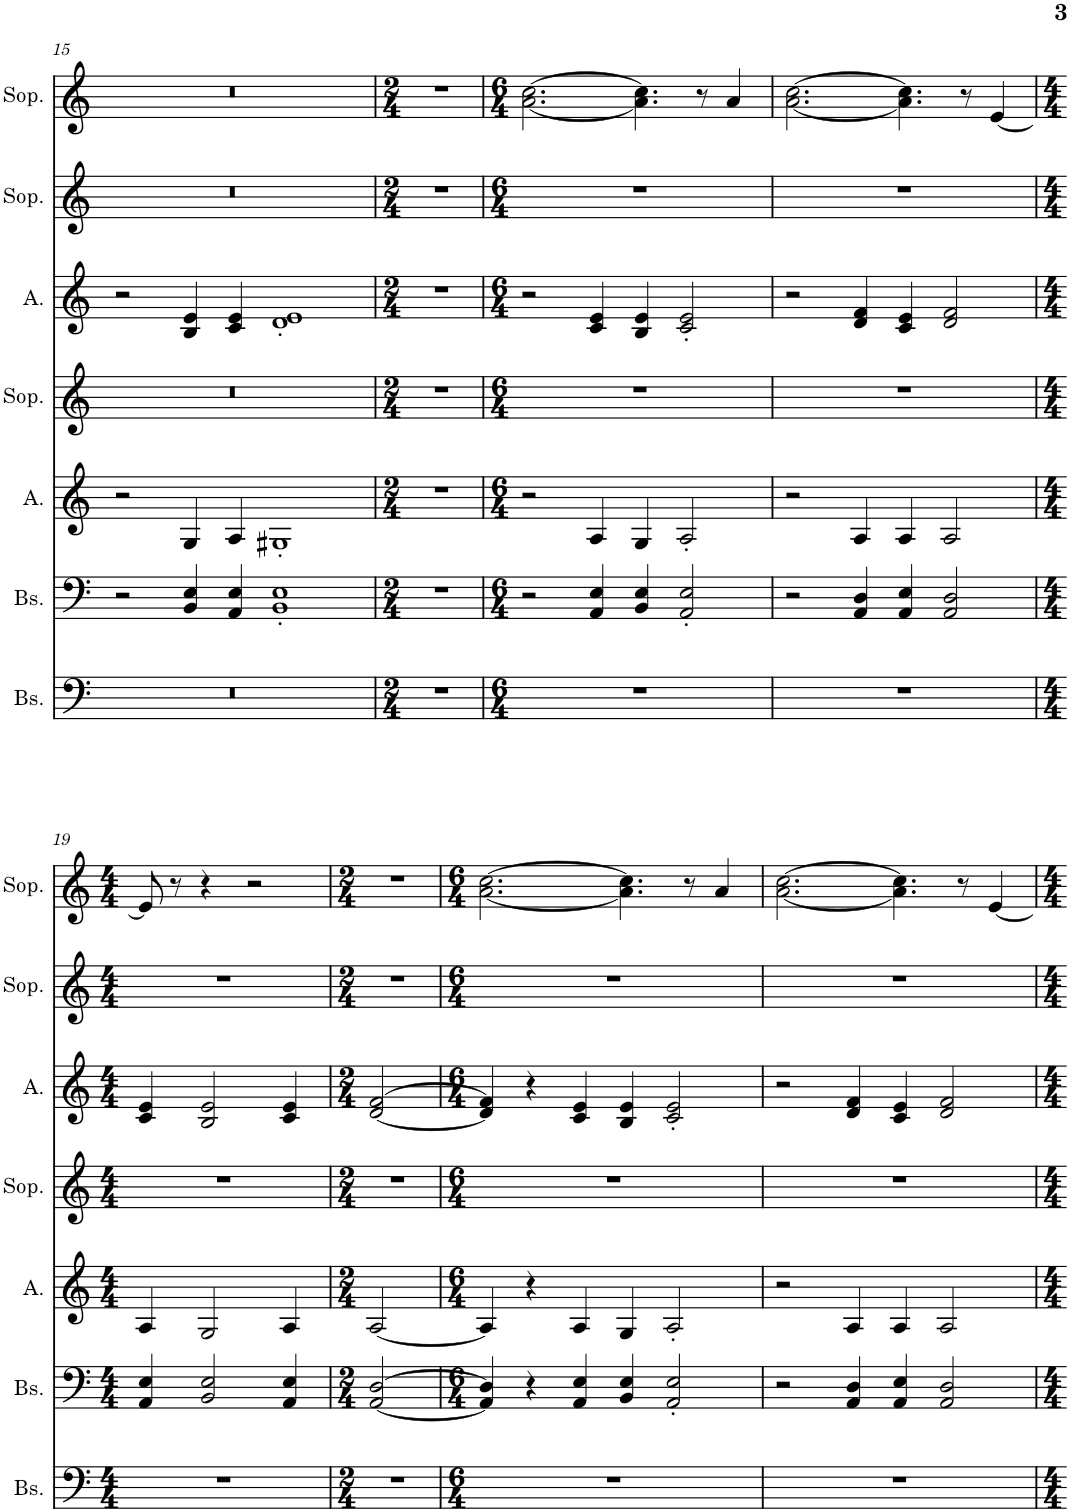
**kern	**kern	**kern	**kern	**kern	**kern	**kern
*part7	*part6	*part5	*part4	*part3	*part2	*part1
*staff7	*staff6	*staff5	*staff4	*staff3	*staff2	*staff1
*I"Bas, Бас	*I"Bas, Бас	*I"Alt, Тенор	*I"Sopraan, Альт	*I"Alt, Альт	*I"Sopraan, Меццо-сопрано	*I"Sopraan, Меццо-сопрано
*I'Bs.	*I'Bs.	*I'A.	*I'Sop.	*I'A.	*I'Sop.	*I'Sop.
!!LO:PB:g=z
*clefF4	*clefF4	*clefG2	*clefG2	*clefG2	*clefG2	*clefG2
*k[]	*k[]	*k[]	*k[]	*k[]	*k[]	*k[]
*M8/4	*M8/4	*M8/4	*M8/4	*M8/4	*M8/4	*M8/4
=15	=15	=15	=15	=15	=15	=15
0r	2r	2r	0r	2r	0r	0r
.	4BB/ 4E/	4G/	.	4B/ 4e/	.	.
.	4AA/ 4E/	4A/	.	4c/ 4e/	.	.
.	1BB' 1E'	1G#X'	.	1d' 1e'	.	.
=16	=16	=16	=16	=16	=16	=16
*M2/4	*M2/4	*M2/4	*M2/4	*M2/4	*M2/4	*M2/4
2r	2r	2r	2r	2r	2r	2r
=17	=17	=17	=17	=17	=17	=17
*M6/4	*M6/4	*M6/4	*M6/4	*M6/4	*M6/4	*M6/4
1.r	2r	2r	1.r	2r	1.r	[2.a\ [2.cc\
.	4AA/ 4E/	4A/	.	4c/ 4e/	.	.
.	4BB/ 4E/	4G/	.	4B/ 4e/	.	4.a\] 4.cc\]
.	2AA/' 2E/'	2A'/	.	2c/' 2e/'	.	.
.	.	.	.	.	.	8r
.	.	.	.	.	.	4a/
=18	=18	=18	=18	=18	=18	=18
1.r	2r	2r	1.r	2r	1.r	[2.a\ [2.cc\
.	4AA/ 4D/	4A/	.	4d/ 4f/	.	.
.	4AA/ 4E/	4A/	.	4c/ 4e/	.	4.a\] 4.cc\]
.	2AA/ 2D/	2A/	.	2d/ 2f/	.	.
.	.	.	.	.	.	8r
.	.	.	.	.	.	[4e/
!!LO:LB:g=z
=19	=19	=19	=19	=19	=19	=19
*M4/4	*M4/4	*M4/4	*M4/4	*M4/4	*M4/4	*M4/4
1r	4AA/ 4E/	4A/	1r	4c/ 4e/	1r	8e/]
.	.	.	.	.	.	8r
.	2BB/ 2E/	2G/	.	2B/ 2e/	.	4r
.	.	.	.	.	.	2r
.	4AA/ 4E/	4A/	.	4c/ 4e/	.	.
=20	=20	=20	=20	=20	=20	=20
*M2/4	*M2/4	*M2/4	*M2/4	*M2/4	*M2/4	*M2/4
2r	[2AA/ [2D/	[2A/	2r	[2d/ [2f/	2r	2r
=21	=21	=21	=21	=21	=21	=21
*M6/4	*M6/4	*M6/4	*M6/4	*M6/4	*M6/4	*M6/4
1.r	4AA/] 4D/]	4A/]	1.r	4d/] 4f/]	1.r	[2.a\ [2.cc\
.	4r	4r	.	4r	.	.
.	4AA/ 4E/	4A/	.	4c/ 4e/	.	.
.	4BB/ 4E/	4G/	.	4B/ 4e/	.	4.a\] 4.cc\]
.	2AA/' 2E/'	2A'/	.	2c/' 2e/'	.	.
.	.	.	.	.	.	8r
.	.	.	.	.	.	4a/
=22	=22	=22	=22	=22	=22	=22
1.r	2r	2r	1.r	2r	1.r	[2.a\ [2.cc\
.	4AA/ 4D/	4A/	.	4d/ 4f/	.	.
.	4AA/ 4E/	4A/	.	4c/ 4e/	.	4.a\] 4.cc\]
.	2AA/ 2D/	2A/	.	2d/ 2f/	.	.
.	.	.	.	.	.	8r
.	.	.	.	.	.	[4e/
=	=	=	=	=	=	=
*-	*-	*-	*-	*-	*-	*-
